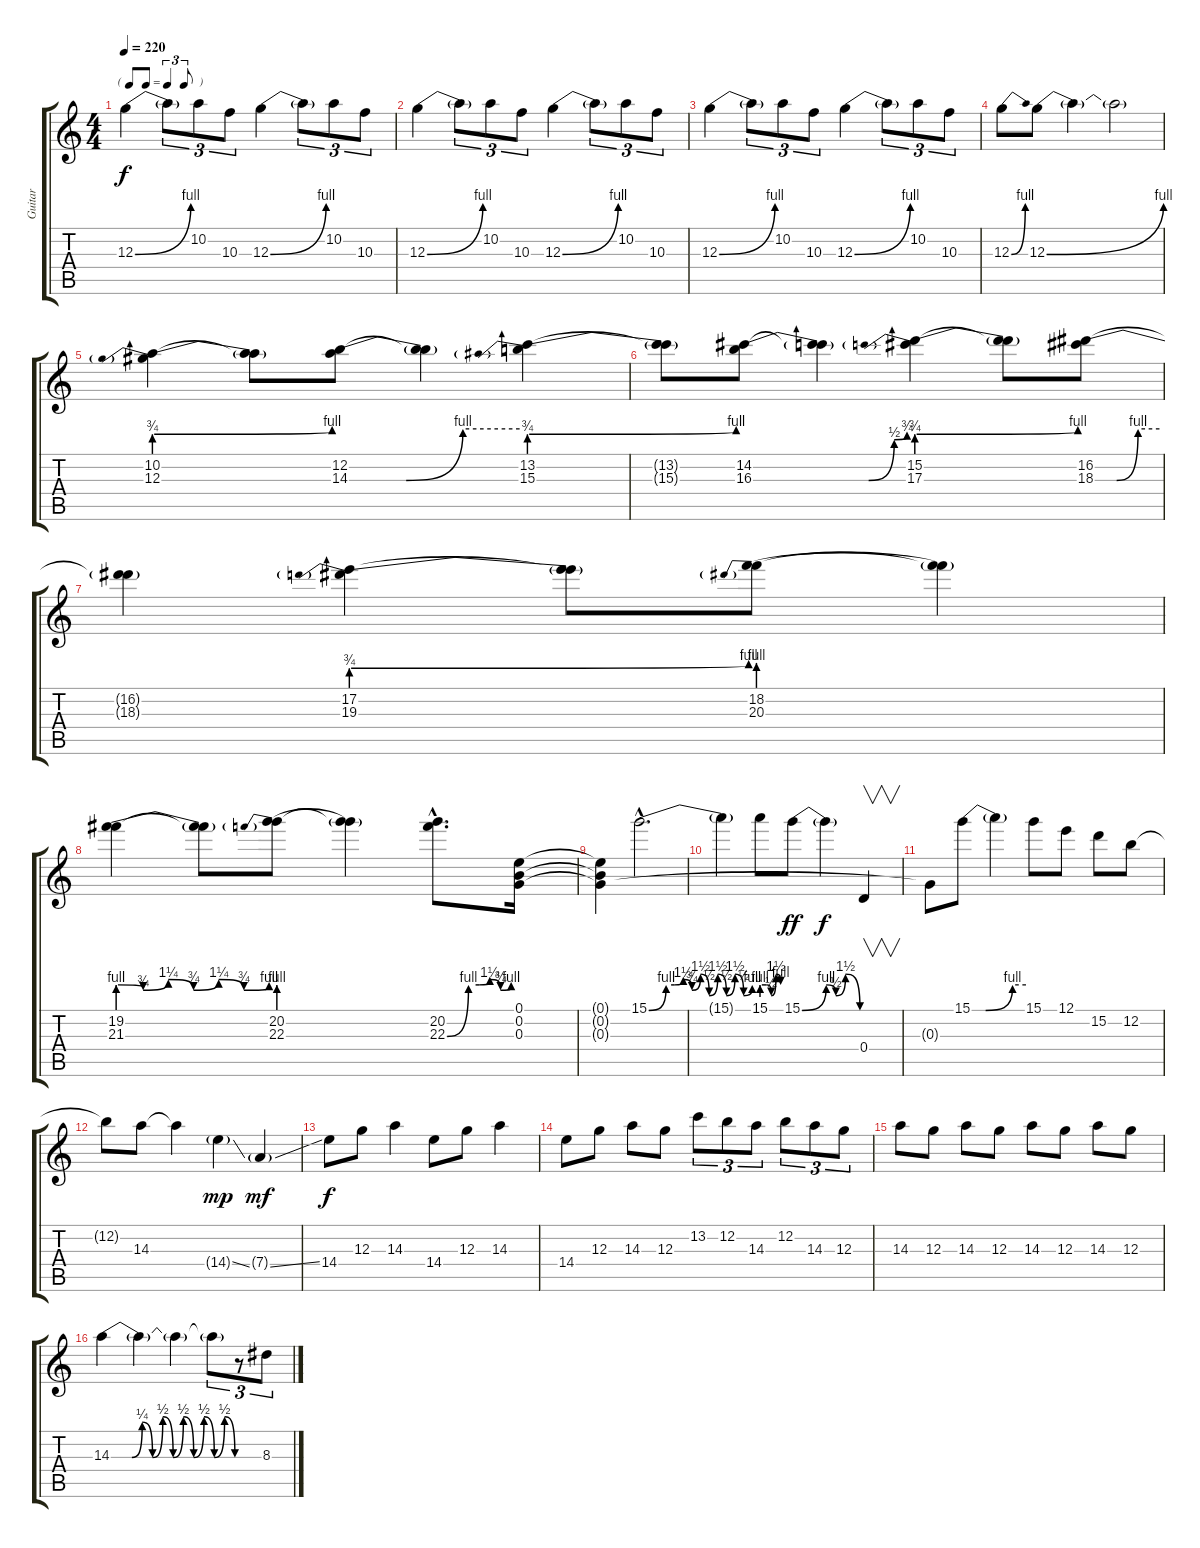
\track ("Guitar" "Guitar") {instrument overdrivenguitar}
\staff {score tabs}
\tuning (E4 B3 G3 D3 A2 E2) {hide}
\ts (4 4)
\tf triplet8th
\tempo 220
\clef g2
\ks c
12.3{be (bend 0 0 60 4)}.4{dy f} 12.3{t}.8{tu (3 2)} 10.2.8{tu (3 2)} 10.3.8{tu (3 2)} 12.3{be (bend 0 0 60 4)}.4 12.3{t}.8{tu (3 2)} 10.2.8{tu (3 2)} 10.3.8{tu (3 2)} |
12.3{be (bend 0 0 60 4)}.4 12.3{t}.8{tu (3 2)} 10.2.8{tu (3 2)} 10.3.8{tu (3 2)} 12.3{be (bend 0 0 60 4)}.4 12.3{t}.8{tu (3 2)} 10.2.8{tu (3 2)} 10.3.8{tu (3 2)} |
12.3{be (bend 0 0 60 4)}.4 12.3{t}.8{tu (3 2)} 10.2.8{tu (3 2)} 10.3.8{tu (3 2)} 12.3{be (bend 0 0 60 4)}.4 12.3{t}.8{tu (3 2)} 10.2.8{tu (3 2)} 10.3.8{tu (3 2)} |
12.3{be (bend 0 0 60 4)}.8 12.3{be (bend 0 0 60 4)}.8 12.3{t}.4 12.3{t}.2 |
(10.2 12.3{be (prebendbend 0 3 60 4)}).4 (10.2{t} 12.3{t}).8 (12.2 14.3{be (custom 0 0 20 0 40 4 60 4)}).8 (12.2{t} 14.3{t}).4 (13.2 15.3{be (prebendbend 0 3 60 4)}).4 |
(13.2{t} 15.3{t}).8 (14.2 16.3{be (custom 0 0 45 0 55 2 60 3)}).8 (14.2{t} 16.3{t}).4 (15.2 17.3{be (prebendbend 0 3 60 4)}).4 (15.2{t} 17.3{t}).8 (16.2 18.3{be (custom 0 0 20 0 40 4 60 4)}).8 |
(16.2{t} 18.3{t}).4 (17.2 19.3{be (prebendbend 0 3 60 4)}).4 (17.2{t} 19.3{t}).8 (18.2 20.3{be (prebend 0 4 60 4)}).8 (18.2{t} 20.3{t}).4 |
(19.2 21.3{be (custom 0 4 10 3 20 5 30 3 40 5 50 3 60 4)}).4 (19.2{t} 21.3{t}).8 (20.2 22.3{be (prebend 0 4 60 4)}).8 (20.2{t} 22.3{t}).4 (20.2{hac} 22.3{be (custom 0 0 20 4 30 4 40 5 50 3 60 4) hac}).8{d} (0.1 0.2 0.3).16 |
(0.1{t} 0.2{t} 0.3{t}).4 15.1{be (custom 0 0 10 4 15 4 20 5 25 3 30 6 35 2 40 6 45 2 50 6 55 2 60 4) hac}.2{d} |
15.1{t}.4 15.1{be (custom 0 4 15 4 30 2 45 6 60 4)}.8 15.1{be (custom 0 0 25 4 35 2 45 6 60 0)}.8{dy ff} 15.1{t}.4{dy f} 0.4.4{v} |
0.3{t}.8 15.1{be (custom 0 0 15 0 45 4 60 4)}.8 15.1{t}.4 15.1.8 12.1.8 15.2.8 12.2.8 |
12.2{t}.8 14.3.8 14.3{t}.4 14.4{ss g}.4{dy mp} 7.4{ss g}.4{dy mf} |
14.4.8{dy f} 12.3.8 14.3.4 14.4.8 12.3.8 14.3.4 |
14.4.8 12.3.8 14.3.8 12.3.8 13.2.8{tu (3 2)} 12.2.8{tu (3 2)} 14.3.8{tu (3 2)} 12.2.8{tu (3 2)} 14.3.8{tu (3 2)} 12.3.8{tu (3 2)} |
14.3.8 12.3.8 14.3.8 12.3.8 14.3.8 12.3.8 14.3.8 12.3.8 |
14.3{be (custom 0 0 10 0 15 1 20 0 25 2 30 0 35 2 40 0 45 2 50 0 55 2 60 0)}.4 14.3{t}.4 14.3{t}.4 14.3{t}.8{tu (3 2)} r.8{tu (3 2)} 8.3{ss}.8{tu (3 2)}
